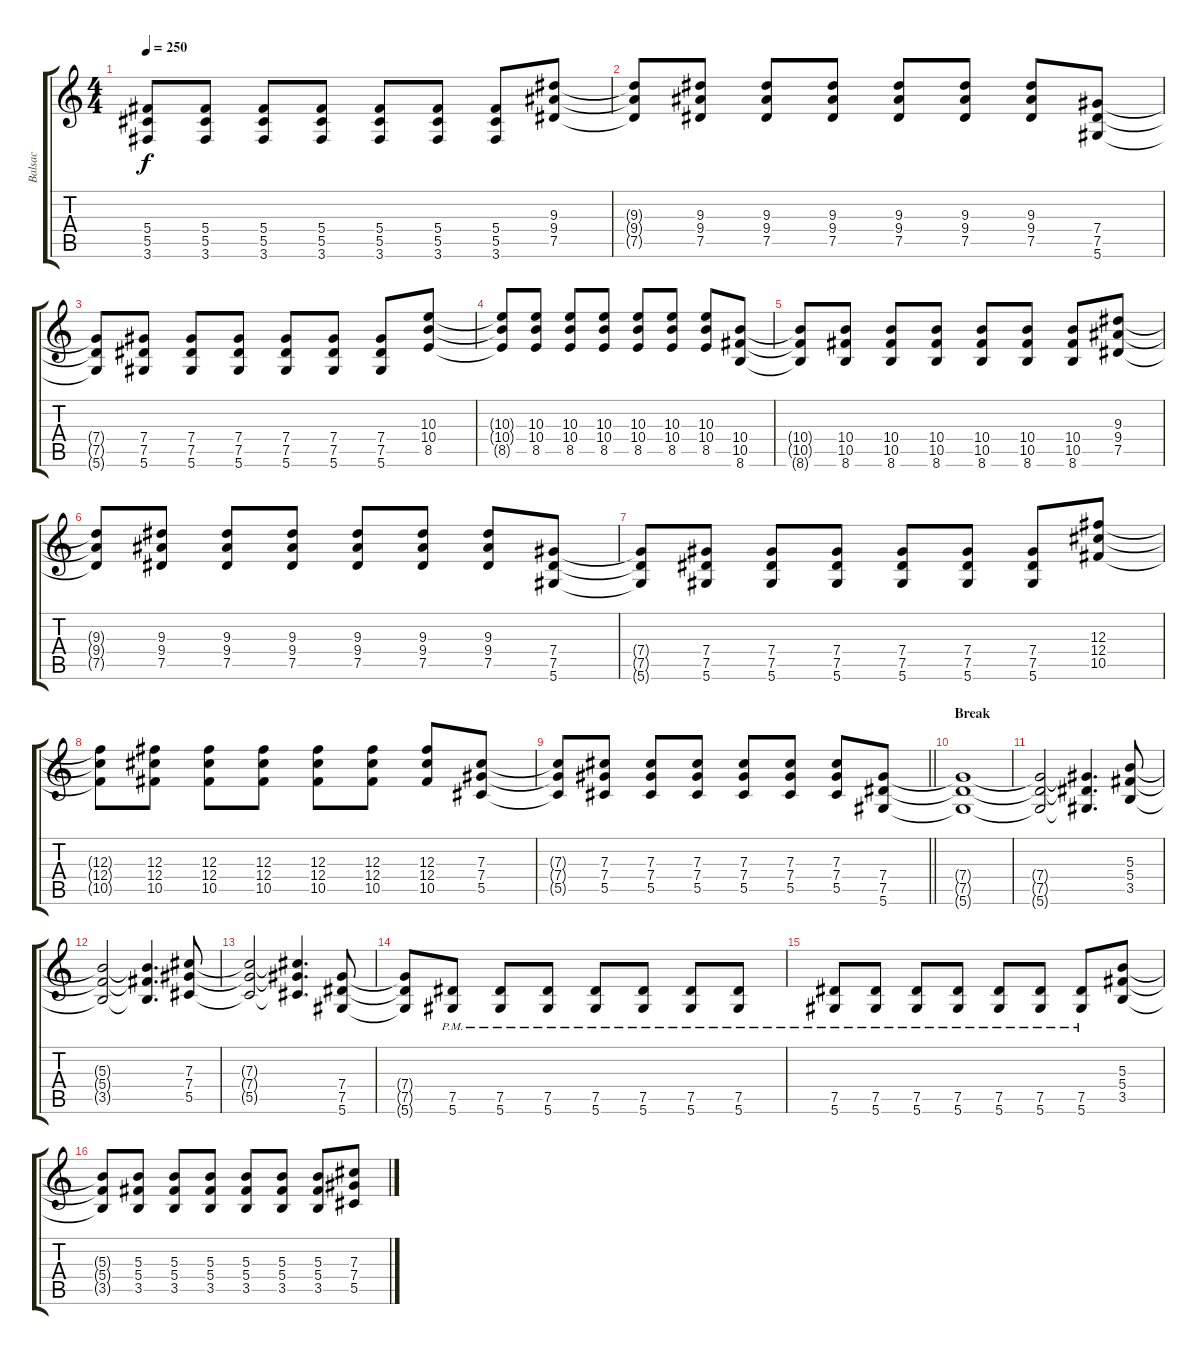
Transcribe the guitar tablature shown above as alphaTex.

\track ("Balsac" "Balsac") {instrument overdrivenguitar}
\staff {score tabs}
\tuning (Eb4 Bb3 Gb3 Db3 Ab2 Eb2) {hide}
\ts (4 4)
\tempo 250
\clef g2
\ks c
(5.4{t} 5.5{t} 3.6{t}).8{dy f} (5.4 5.5 3.6).8 (5.4 5.5 3.6).8 (5.4 5.5 3.6).8 (5.4 5.5 3.6).8 (5.4 5.5 3.6).8 (5.4 5.5 3.6).8 (9.3 9.4 7.5).8 |
(9.3{t} 9.4{t} 7.5{t}).8 (9.3 9.4 7.5).8 (9.3 9.4 7.5).8 (9.3 9.4 7.5).8 (9.3 9.4 7.5).8 (9.3 9.4 7.5).8 (9.3 9.4 7.5).8 (7.4 7.5 5.6).8 |
(7.4{t} 7.5{t} 5.6{t}).8 (7.4 7.5 5.6).8 (7.4 7.5 5.6).8 (7.4 7.5 5.6).8 (7.4 7.5 5.6).8 (7.4 7.5 5.6).8 (7.4 7.5 5.6).8 (10.3 10.4 8.5).8 |
(10.3{t} 10.4{t} 8.5{t}).8 (10.3 10.4 8.5).8 (10.3 10.4 8.5).8 (10.3 10.4 8.5).8 (10.3 10.4 8.5).8 (10.3 10.4 8.5).8 (10.3 10.4 8.5).8 (10.4 10.5 8.6).8 |
(10.4{t} 10.5{t} 8.6{t}).8 (10.4 10.5 8.6).8 (10.4 10.5 8.6).8 (10.4 10.5 8.6).8 (10.4 10.5 8.6).8 (10.4 10.5 8.6).8 (10.4 10.5 8.6).8 (9.3 9.4 7.5).8 |
(9.3{t} 9.4{t} 7.5{t}).8 (9.3 9.4 7.5).8 (9.3 9.4 7.5).8 (9.3 9.4 7.5).8 (9.3 9.4 7.5).8 (9.3 9.4 7.5).8 (9.3 9.4 7.5).8 (7.4 7.5 5.6).8 |
(7.4{t} 7.5{t} 5.6{t}).8 (7.4 7.5 5.6).8 (7.4 7.5 5.6).8 (7.4 7.5 5.6).8 (7.4 7.5 5.6).8 (7.4 7.5 5.6).8 (7.4 7.5 5.6).8 (12.3 12.4 10.5).8 |
(12.3{t} 12.4{t} 10.5{t}).8 (12.3 12.4 10.5).8 (12.3 12.4 10.5).8 (12.3 12.4 10.5).8 (12.3 12.4 10.5).8 (12.3 12.4 10.5).8 (12.3 12.4 10.5).8 (7.3 7.4 5.5).8 |
\barLineRight lightlight
(7.3{t} 7.4{t} 5.5{t}).8 (7.3 7.4 5.5).8 (7.3 7.4 5.5).8 (7.3 7.4 5.5).8 (7.3 7.4 5.5).8 (7.3 7.4 5.5).8 (7.3 7.4 5.5).8 (7.4 7.5 5.6).8 |
\section ("" "Break")
(7.4{t} 7.5{t} 5.6{t}).1 |
(7.4{t} 7.5{t} 5.6{t}).2 (7.4{t} 7.5{t} 5.6{t}).4{d} (5.3 5.4 3.5).8 |
(5.3{t} 5.4{t} 3.5{t}).2 (5.3{t} 5.4{t} 3.5{t}).4{d} (7.3 7.4 5.5).8 |
(7.3{t} 7.4{t} 5.5{t}).2 (7.3{t} 7.4{t} 5.5{t}).4{d} (7.4 7.5 5.6).8 |
(7.4{t} 7.5{t} 5.6{t}).8 (7.5{pm} 5.6{pm}).8 (7.5{pm} 5.6{pm}).8 (7.5{pm} 5.6{pm}).8 (7.5{pm} 5.6{pm}).8 (7.5{pm} 5.6{pm}).8 (7.5{pm} 5.6{pm}).8 (7.5{pm} 5.6{pm}).8 |
(7.5{pm} 5.6{pm}).8 (7.5{pm} 5.6{pm}).8 (7.5{pm} 5.6{pm}).8 (7.5{pm} 5.6{pm}).8 (7.5{pm} 5.6{pm}).8 (7.5{pm} 5.6{pm}).8 (7.5{pm} 5.6{pm}).8 (5.3 5.4 3.5).8 |
(5.3{t} 5.4{t} 3.5{t}).8 (5.3 5.4 3.5).8 (5.3 5.4 3.5).8 (5.3 5.4 3.5).8 (5.3 5.4 3.5).8 (5.3 5.4 3.5).8 (5.3 5.4 3.5).8 (7.3 7.4 5.5).8
